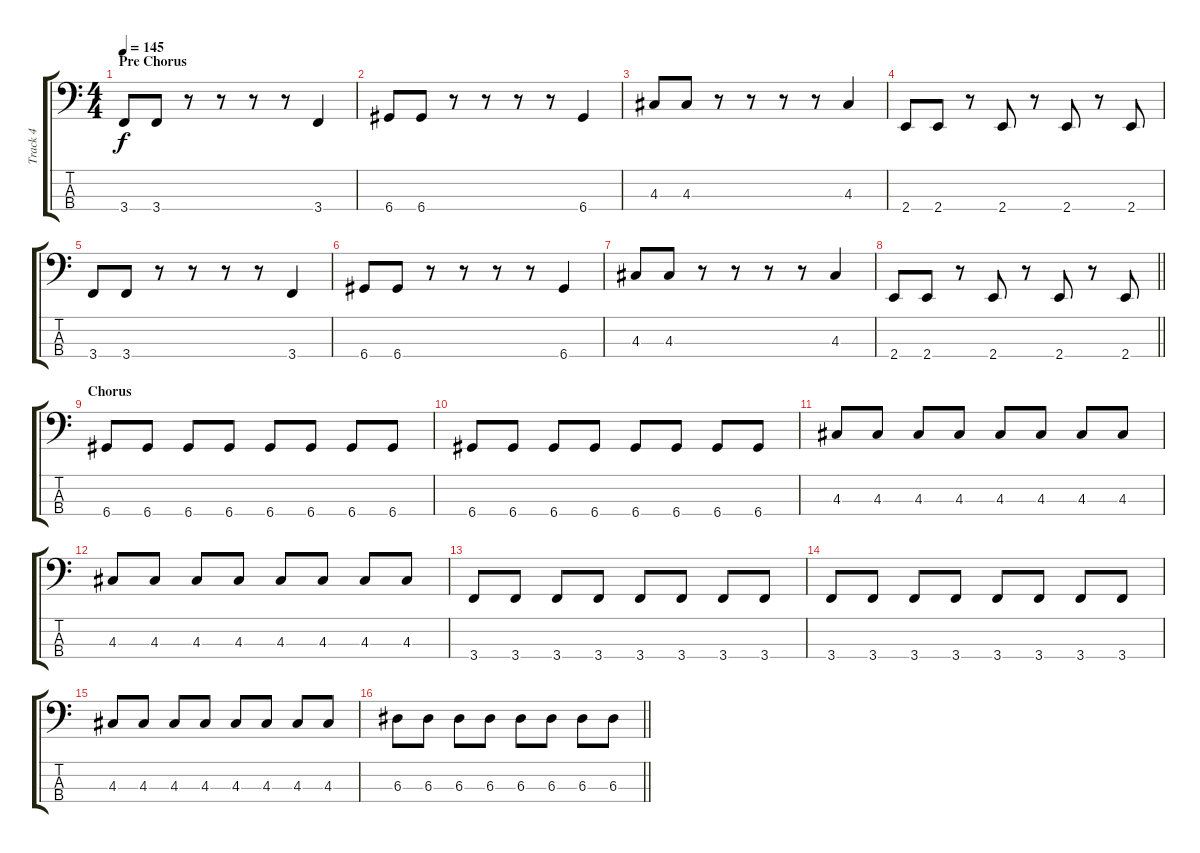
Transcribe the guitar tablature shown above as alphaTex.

\track ("Track 4" "Track 4") {instrument electricbassfinger}
\staff {score tabs}
\tuning (G2 D2 A1 D1) {hide}
\ts (4 4)
\section ("" "Pre Chorus")
\tempo 145
\clef f4
\ks c
3.4.8{dy f} 3.4.8 r.8 r.8 r.8 r.8 3.4.4 |
6.4.8 6.4.8 r.8 r.8 r.8 r.8 6.4.4 |
4.3.8 4.3.8 r.8 r.8 r.8 r.8 4.3.4 |
2.4.8 2.4.8 r.8 2.4.8 r.8 2.4.8 r.8 2.4.8 |
3.4.8 3.4.8 r.8 r.8 r.8 r.8 3.4.4 |
6.4.8 6.4.8 r.8 r.8 r.8 r.8 6.4.4 |
4.3.8 4.3.8 r.8 r.8 r.8 r.8 4.3.4 |
\barLineRight lightlight
2.4.8 2.4.8 r.8 2.4.8 r.8 2.4.8 r.8 2.4.8 |
\section ("" "Chorus")
6.4.8 6.4.8 6.4.8 6.4.8 6.4.8 6.4.8 6.4.8 6.4.8 |
6.4.8 6.4.8 6.4.8 6.4.8 6.4.8 6.4.8 6.4.8 6.4.8 |
4.3.8 4.3.8 4.3.8 4.3.8 4.3.8 4.3.8 4.3.8 4.3.8 |
4.3.8 4.3.8 4.3.8 4.3.8 4.3.8 4.3.8 4.3.8 4.3.8 |
3.4.8 3.4.8 3.4.8 3.4.8 3.4.8 3.4.8 3.4.8 3.4.8 |
3.4.8 3.4.8 3.4.8 3.4.8 3.4.8 3.4.8 3.4.8 3.4.8 |
4.3.8 4.3.8 4.3.8 4.3.8 4.3.8 4.3.8 4.3.8 4.3.8 |
\barLineRight lightlight
6.3.8 6.3.8 6.3.8 6.3.8 6.3.8 6.3.8 6.3.8 6.3.8
